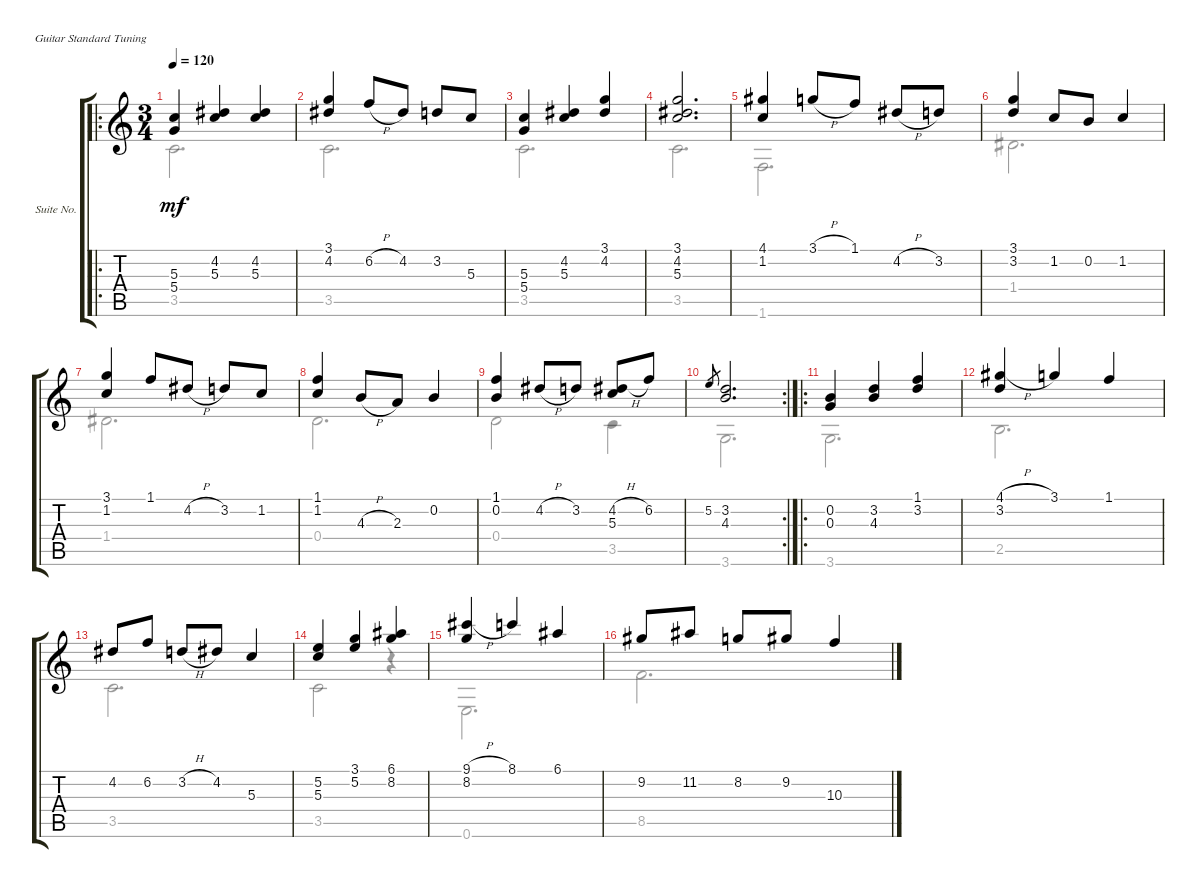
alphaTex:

\bracketExtendMode groupsimilarinstruments
\firstSystemTrackNameOrientation horizontal
\otherSystemsTrackNameOrientation horizontal
\track ("Suite No. 9 In C (D9) - 7. Menuet II" "Suite No. ") {instrument acousticguitarnylon}
\staff {score tabs}
\tuning (E4 B3 G3 D3 A2 E2)
\voice
\ro
\ts (3 4)
\tempo 120
\clef g2
\ks c
(5.3 5.4).4{dy mf instrument acousticguitarnylon} (4.2 5.3).4 (4.2 5.3).4 |
(3.1 4.2).4 6.2{h}.8 4.2.8 3.2.8 5.3.8 |
(5.3 5.4).4 (4.2 5.3).4 (3.1 4.2).4 |
(3.1 4.2 5.3).2{d} |
(4.1 1.2).4 3.1{h}.8 1.1.8 4.2{h}.8 3.2.8 |
(3.1 3.2).4 1.2.8 0.2.8 1.2.4 |
(3.1 1.2).4 1.1.8 4.2{h}.8 3.2.8 1.2.8 |
(1.1 1.2).4 4.3{h}.8 2.3.8 0.2.4 |
(1.1 0.2).4 4.2{h}.8 3.2.8 (4.2{h} 5.3).8 6.2.8 |
\rc 2
5.2.8{gr} (3.2 4.3).2{d} |
\ro
(0.2 0.3).4 (3.2 4.3).4 (1.1 3.2).4 |
(4.1{h} 3.2).4 3.1.4 1.1.4 |
4.2.8 6.2.8 3.2{h}.8 4.2.8 5.3.4 |
(5.2 5.3).4 (3.1 5.2).4 (6.1 8.2).4 |
(9.1{h} 8.2).4 8.1.4 6.1.4 |
9.2.8 11.2.8 8.2.8 9.2.8 10.3.4
\voice
\clef g2
\ottava regular
\simile none
\ks c
3.5.2{d dy mf} |
3.5.2{d} |
3.5.2{d} |
3.5.2{d} |
1.6.2{d} |
1.4.2{d} |
1.4.2{d} |
0.4.2{d} |
0.4.2 3.5.4 |
3.6.2{d} |
3.6.2{d} |
2.5.2{d} |
3.5.2{d} |
3.5.2 r.4 |
0.6.2{d} |
8.5.2{d}
